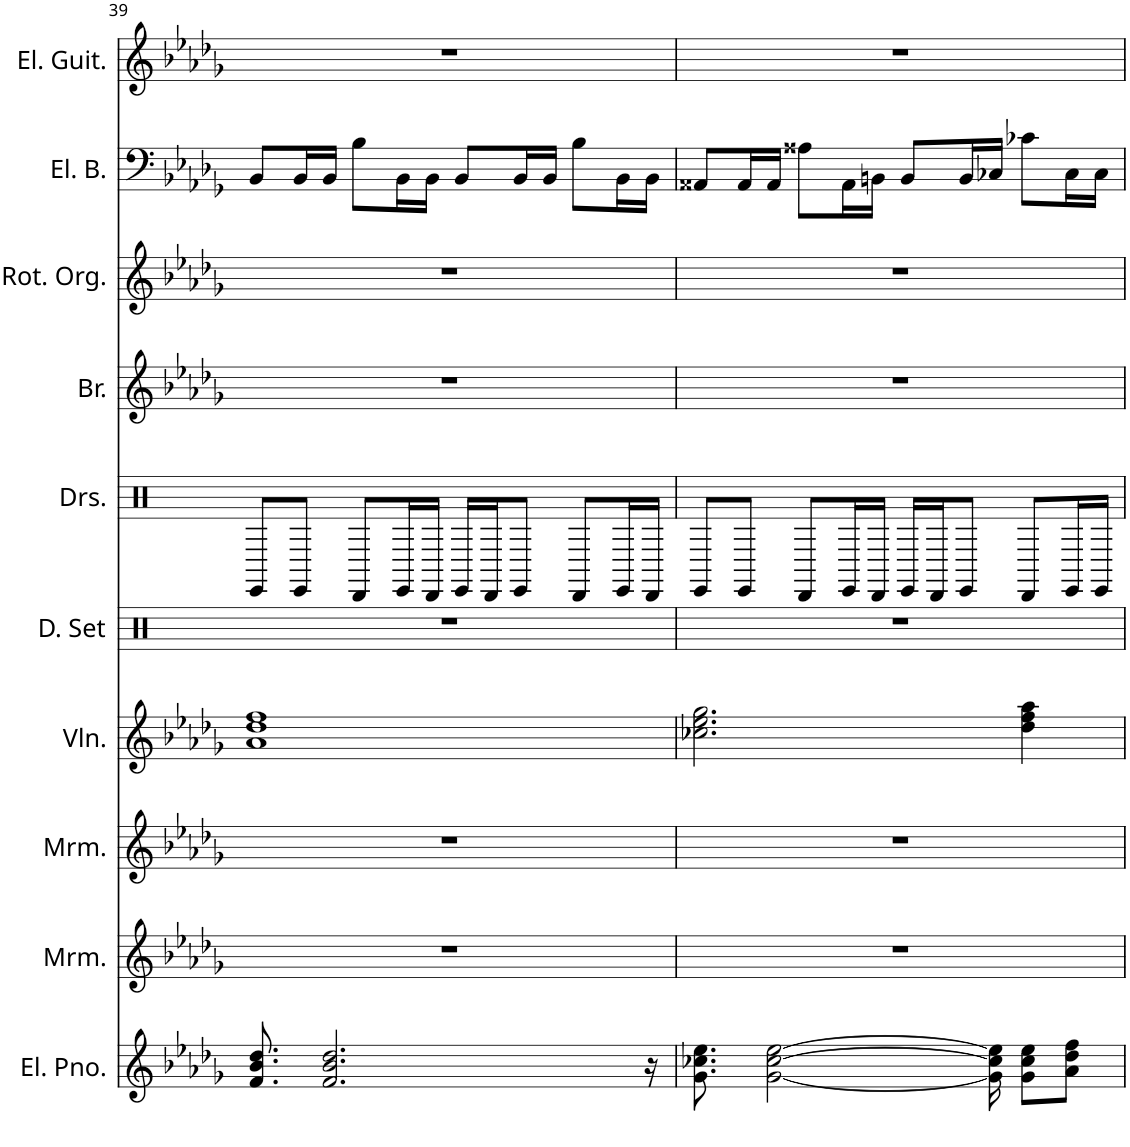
**kern	**kern	**kern	**kern	**kern	**kern	**kern	**kern	**kern	**kern
*part10	*part9	*part8	*part7	*part6	*part5	*part4	*part3	*part2	*part1
*staff10	*staff9	*staff8	*staff7	*staff6	*staff5	*staff4	*staff3	*staff2	*staff1
*I"エレクトリックピアノ	*I"マリンバ	*I"マリンバ	*I"ヴァイオリン	*I"ドラムセット	*I"ドラムセット	*I"金管楽器	*I"ロータリーオルガン	*I"エレキベース	*I"エレキギター
!!LO:PB:g=z
*clefG2	*clefG2	*clefG2	*clefG2	*clefX	*clefX	*clefG2	*clefG2	*clefF4	*clefG2
*k[b-e-a-d-g-]	*k[b-e-a-d-g-]	*k[b-e-a-d-g-]	*k[b-e-a-d-g-]	*k[]	*k[]	*k[b-e-a-d-g-]	*k[b-e-a-d-g-]	*k[b-e-a-d-g-]	*k[b-e-a-d-g-]
*M4/4	*M4/4	*M4/4	*M4/4	*M4/4	*M4/4	*M4/4	*M4/4	*M4/4	*M4/4
=39	=39	=39	=39	=39	=39	=39	=39	=39	=39
8.f/ 8.b-/ 8.dd-/	1r	1r	1a- 1dd- 1ff	1r	8EE/L	1r	1r	8BB-/L	1r
.	.	.	.	.	8EE/J	.	.	16BB-/L	.
2.f/ 2.b-/ 2.dd-/	.	.	.	.	.	.	.	16BB-/JJ	.
.	.	.	.	.	8DD/L	.	.	8B-\L	.
.	.	.	.	.	16EE/L	.	.	16BB-\L	.
.	.	.	.	.	16DD/JJ	.	.	16BB-\JJ	.
.	.	.	.	.	16EE/LL	.	.	8BB-/L	.
.	.	.	.	.	16DD/J	.	.	.	.
.	.	.	.	.	8EE/J	.	.	16BB-/L	.
.	.	.	.	.	.	.	.	16BB-/JJ	.
.	.	.	.	.	8DD/L	.	.	8B-\L	.
.	.	.	.	.	16EE/L	.	.	16BB-\L	.
16r	.	.	.	.	16DD/JJ	.	.	16BB-\JJ	.
=40	=40	=40	=40	=40	=40	=40	=40	=40	=40
8.g-\ 8.cc-X\ 8.ee-\	1r	1r	2.cc-X\ 2.ee-\ 2.gg-\	1r	8EE/L	1r	1r	8AA##X/L	1r
.	.	.	.	.	8EE/J	.	.	16AA##/L	.
[2g-\ [2cc-\ [2ee-\	.	.	.	.	.	.	.	16AA##/JJ	.
.	.	.	.	.	8DD/L	.	.	8A##X\L	.
.	.	.	.	.	16EE/L	.	.	16AA##\L	.
.	.	.	.	.	16DD/JJ	.	.	16BBn\JJ	.
.	.	.	.	.	16EE/LL	.	.	8BB/L	.
.	.	.	.	.	16DD/J	.	.	.	.
.	.	.	.	.	8EE/J	.	.	16BB/L	.
16g-\] 16cc-\] 16ee-\]	.	.	.	.	.	.	.	16C-X/JJ	.
8g-\ 8cc-\ 8ee-\L	.	.	4dd-\ 4ff\ 4aa-\	.	8DD/L	.	.	8c-X\L	.
8a-\ 8dd-\ 8ff\J	.	.	.	.	16EE/L	.	.	16C-\L	.
.	.	.	.	.	16EE/JJ	.	.	16C-\JJ	.
=	=	=	=	=	=	=	=	=	=
*-	*-	*-	*-	*-	*-	*-	*-	*-	*-
